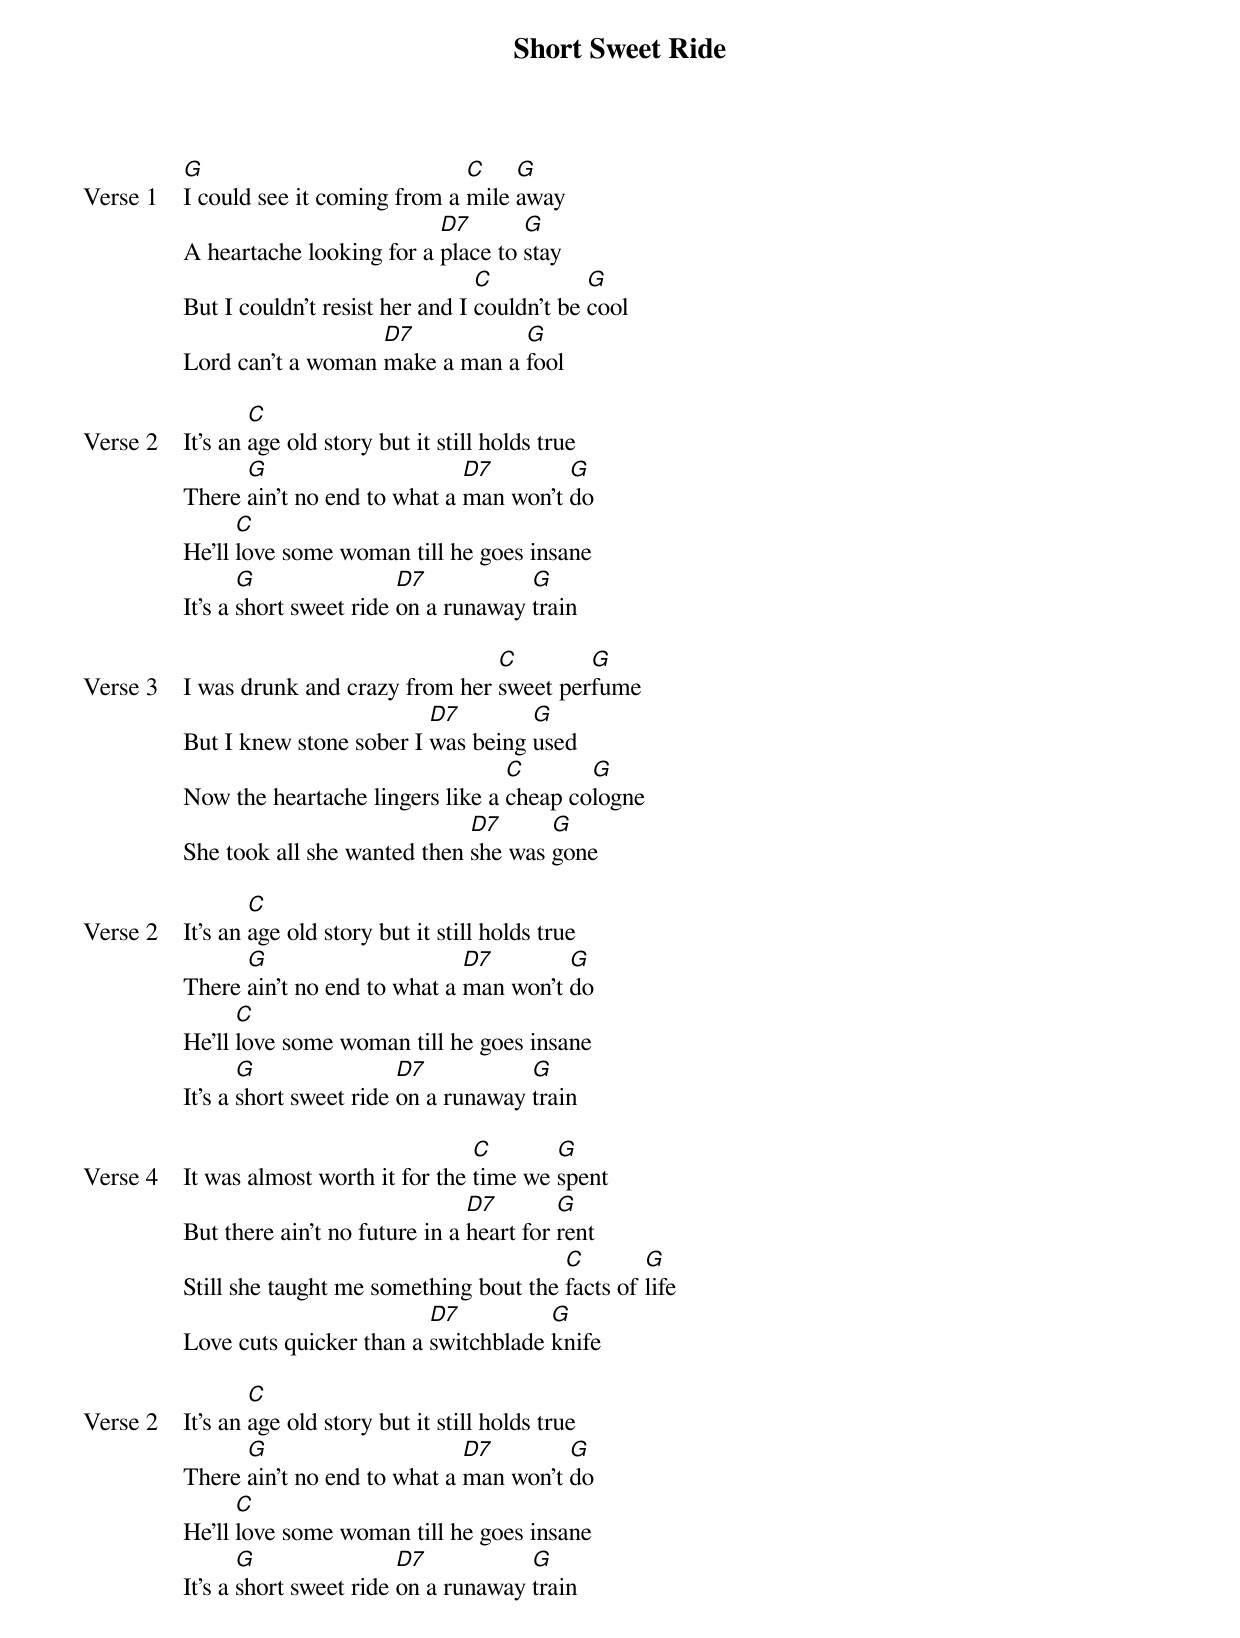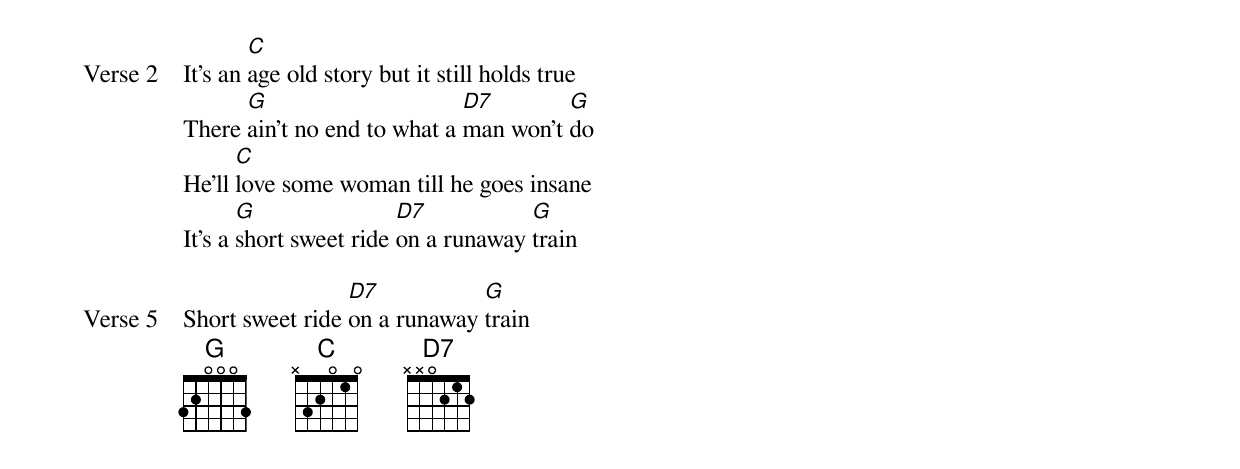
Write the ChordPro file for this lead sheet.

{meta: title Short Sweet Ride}
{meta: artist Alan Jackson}
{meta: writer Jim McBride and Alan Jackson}

{start_of_verse: Verse 1}
[G]I could see it coming from a [C]mile [G]away
A heartache looking for a [D7]place to [G]stay
But I couldn't resist her and I [C]couldn't be [G]cool
Lord can't a woman [D7]make a man a [G]fool
{end_of_verse}

{start_of_verse: Verse 2}
It's an [C]age old story but it still holds true
There [G]ain't no end to what a [D7]man won't [G]do
He'll [C]love some woman till he goes insane
It's a [G]short sweet ride [D7]on a runaway [G]train
{end_of_verse}

{start_of_verse: Verse 3}
I was drunk and crazy from her [C]sweet per[G]fume
But I knew stone sober I [D7]was being [G]used
Now the heartache lingers like a [C]cheap co[G]logne
She took all she wanted then [D7]she was [G]gone
{end_of_verse}

{start_of_verse: Verse 2}
It's an [C]age old story but it still holds true
There [G]ain't no end to what a [D7]man won't [G]do
He'll [C]love some woman till he goes insane
It's a [G]short sweet ride [D7]on a runaway [G]train
{end_of_verse}

{start_of_verse: Verse 4}
It was almost worth it for the [C]time we [G]spent
But there ain't no future in a [D7]heart for [G]rent
Still she taught me something bout the [C]facts of [G]life
Love cuts quicker than a [D7]switchblade [G]knife
{end_of_verse}

{start_of_verse: Verse 2}
It's an [C]age old story but it still holds true
There [G]ain't no end to what a [D7]man won't [G]do
He'll [C]love some woman till he goes insane
It's a [G]short sweet ride [D7]on a runaway [G]train
{end_of_verse}

{start_of_verse: Verse 2}
It's an [C]age old story but it still holds true
There [G]ain't no end to what a [D7]man won't [G]do
He'll [C]love some woman till he goes insane
It's a [G]short sweet ride [D7]on a runaway [G]train
{end_of_verse}

{start_of_verse: Verse 5}
Short sweet ride [D7]on a runaway [G]train
{end_of_verse}
